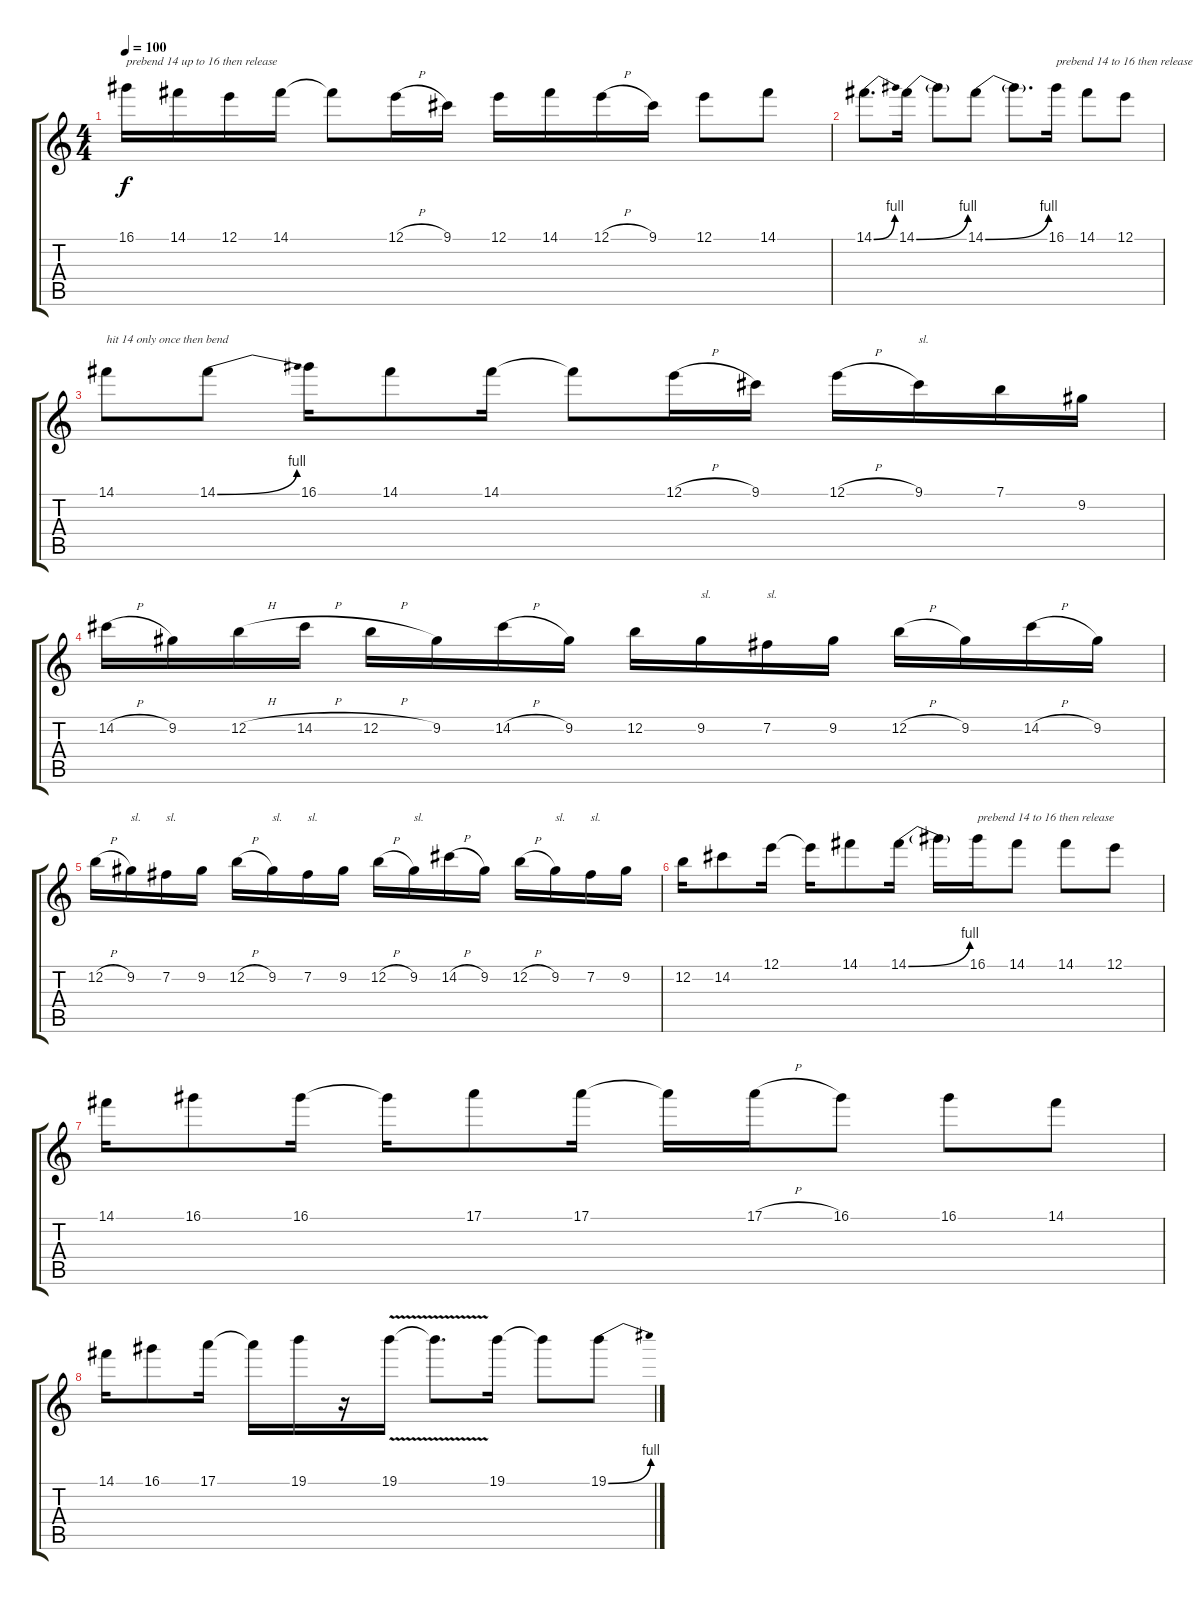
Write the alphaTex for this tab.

\track "" {instrument electricguitarjazz}
\staff {score tabs}
\tuning (E4 B3 G3 D3 A2 E2) {hide}
\ts (4 4)
\tempo 100
\clef g2
\ks c
16.1.16{txt "prebend 14 up to 16 then release" dy f} 14.1.16 12.1.16 14.1.16 14.1{t}.8 12.1{h}.16 9.1.16 12.1.16 14.1.16 12.1{h}.16 9.1.16 12.1.8 14.1.8 |
14.1{be (bend 0 0 60 4)}.8{d} 14.1{be (bend 0 0 60 4)}.16 14.1{t}.8 14.1{be (bend 0 0 60 4)}.8 14.1{t}.8{d} 16.1.16{txt "prebend 14 to 16 then release"} 14.1.8 12.1.8 |
14.1.8{txt "hit 14 only once then bend"} 14.1{be (bend 0 0 60 4)}.8 16.1.16 14.1.8 14.1.16 14.1{t}.8 12.1{h}.16 9.1.16 12.1{h}.16 9.1.16{txt "sl."} 7.1.16 9.2.16 |
14.2{h}.16 9.2.16 12.2{h}.16 14.2{h}.16 12.2{h}.16 9.2.16 14.2{h}.16 9.2.16 12.2.16 9.2.16{txt "sl."} 7.2.16{txt "sl."} 9.2.16 12.2{h}.16 9.2.16 14.2{h}.16 9.2.16 |
12.2{h}.16 9.2.16{txt "sl."} 7.2.16{txt "sl."} 9.2.16 12.2{h}.16 9.2.16{txt "sl."} 7.2.16{txt "sl."} 9.2.16 12.2{h}.16 9.2.16{txt "sl."} 14.2{h}.16 9.2.16 12.2{h}.16 9.2.16{txt "sl."} 7.2.16{txt "sl."} 9.2.16 |
12.2.16 14.2.8 12.1.16 12.1{t}.16 14.1.8 14.1{be (bend 0 0 60 4)}.16 14.1{t}.16 16.1.16{txt "prebend 14 to 16 then release"} 14.1.8 14.1.8 12.1.8 |
14.1.16 16.1.8 16.1.16 16.1{t}.16 17.1.8 17.1.16 17.1{t}.16 17.1{h}.16 16.1.8 16.1.8 14.1.8 |
14.1.16 16.1.8 17.1.16 17.1{t}.16 19.1.16 r.16 19.1{v}.16 19.1{t}.8{d} 19.1.16 19.1{t}.8 19.1{be (bend 0 0 60 4)}.8
